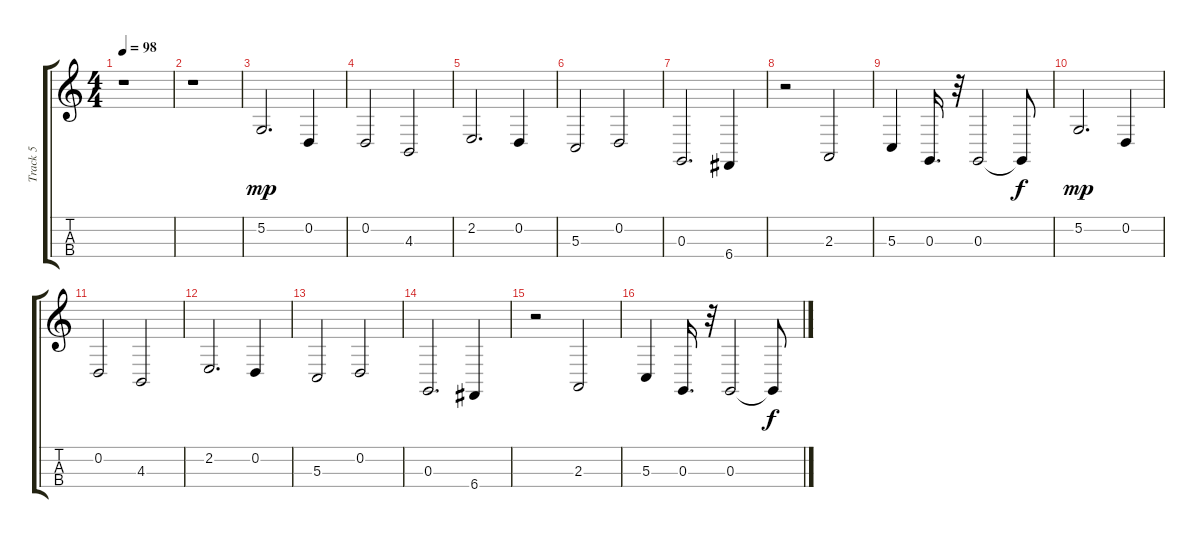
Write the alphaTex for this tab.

\track ("Track 5" "Track 5") {instrument cello}
\staff {score tabs}
\tuning (A3 D3 G2 C2) {hide}
\ts (4 4)
\tempo 98
\clef g2
\ks c
r.1{dy mp instrument cello} |
r.1 |
5.2.2{d} 0.2.4 |
0.2.2 4.3.2 |
2.2.2{d} 0.2.4 |
5.3.2 0.2.2 |
0.3.2{d} 6.4.4 |
r.2 2.3.2 |
5.3.4 0.3.16{d} r.32 0.3.2 0.3{t}.8{dy f} |
5.2.2{d dy mp} 0.2.4 |
0.2.2 4.3.2 |
2.2.2{d} 0.2.4 |
5.3.2 0.2.2 |
0.3.2{d} 6.4.4 |
r.2 2.3.2 |
5.3.4 0.3.16{d} r.32 0.3.2 0.3{t}.8{dy f}
